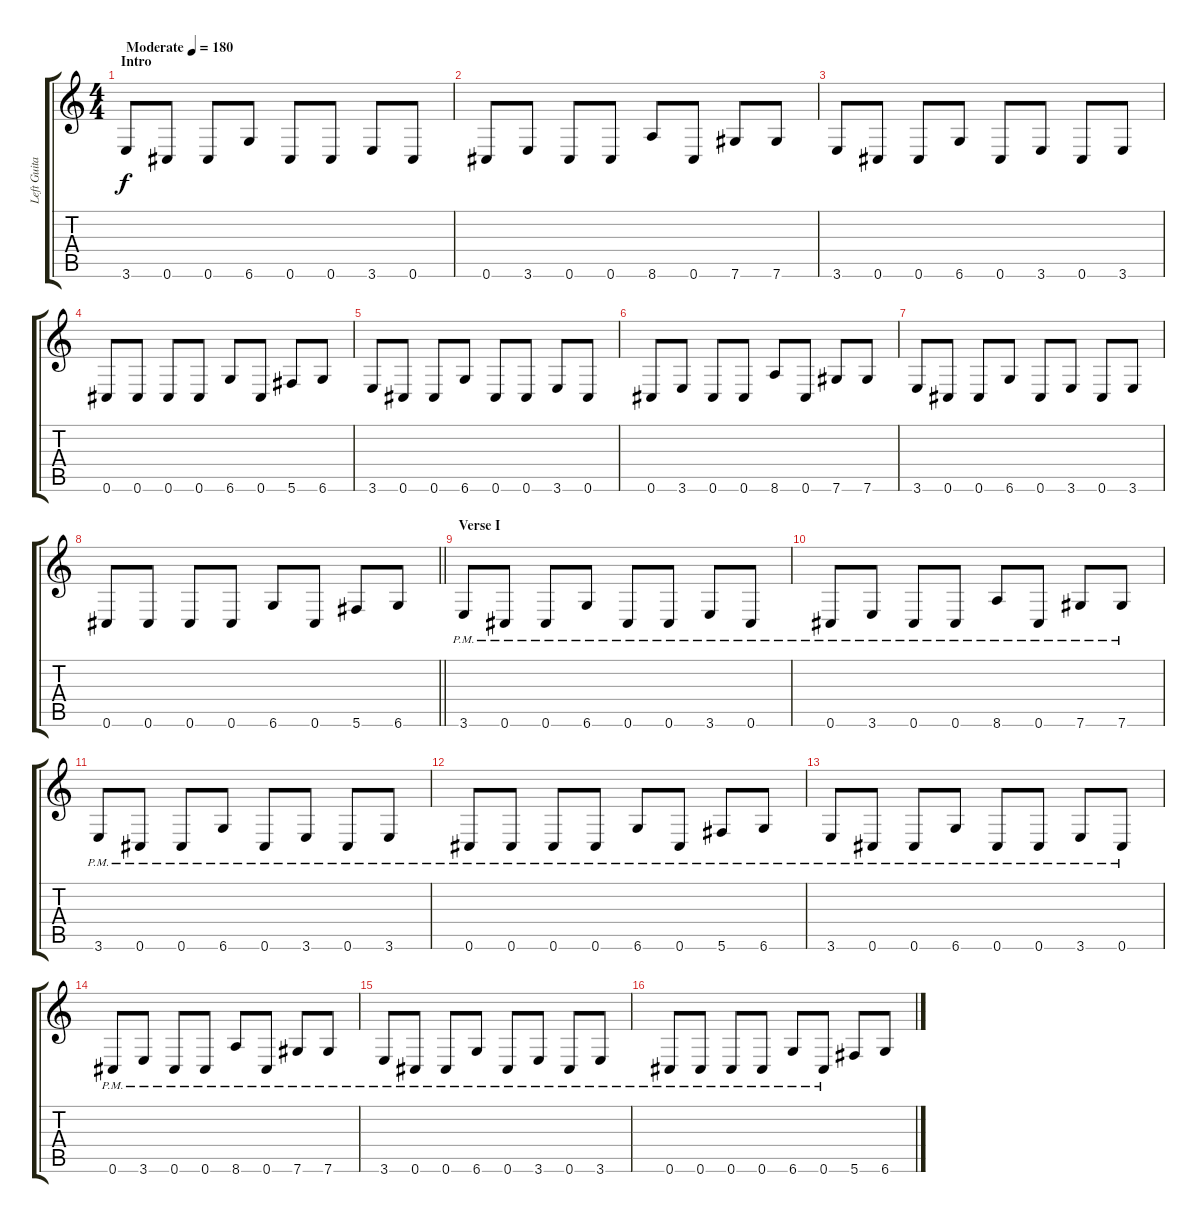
\track ("Left Guitar" "Left Guita") {instrument overdrivenguitar}
\staff {score tabs}
\tuning (Eb4 Bb3 Gb3 Db3 Ab2 Db2) {hide}
\ts (4 4)
\section ("" "Intro")
\tempo (180 "Moderate")
\clef g2
\ks c
3.6.8{dy f instrument overdrivenguitar} 0.6.8 0.6.8 6.6.8 0.6.8 0.6.8 3.6.8 0.6.8 |
0.6.8 3.6.8 0.6.8 0.6.8 8.6.8 0.6.8 7.6.8 7.6.8 |
3.6.8 0.6.8 0.6.8 6.6.8 0.6.8 3.6.8 0.6.8 3.6.8 |
0.6.8 0.6.8 0.6.8 0.6.8 6.6.8 0.6.8 5.6.8 6.6.8 |
3.6.8 0.6.8 0.6.8 6.6.8 0.6.8 0.6.8 3.6.8 0.6.8 |
0.6.8 3.6.8 0.6.8 0.6.8 8.6.8 0.6.8 7.6.8 7.6.8 |
3.6.8 0.6.8 0.6.8 6.6.8 0.6.8 3.6.8 0.6.8 3.6.8 |
\barLineRight lightlight
0.6.8 0.6.8 0.6.8 0.6.8 6.6.8 0.6.8 5.6.8 6.6.8 |
\section ("" "Verse I")
3.6{pm}.8 0.6{pm}.8 0.6{pm}.8 6.6{pm}.8 0.6{pm}.8 0.6{pm}.8 3.6{pm}.8 0.6{pm}.8 |
0.6{pm}.8 3.6{pm}.8 0.6{pm}.8 0.6{pm}.8 8.6{pm}.8 0.6{pm}.8 7.6{pm}.8 7.6{pm}.8 |
3.6{pm}.8 0.6{pm}.8 0.6{pm}.8 6.6{pm}.8 0.6{pm}.8 3.6{pm}.8 0.6{pm}.8 3.6{pm}.8 |
0.6{pm}.8 0.6{pm}.8 0.6{pm}.8 0.6{pm}.8 6.6{pm}.8 0.6{pm}.8 5.6{pm}.8 6.6{pm}.8 |
3.6{pm}.8 0.6{pm}.8 0.6{pm}.8 6.6{pm}.8 0.6{pm}.8 0.6{pm}.8 3.6{pm}.8 0.6{pm}.8 |
0.6{pm}.8 3.6{pm}.8 0.6{pm}.8 0.6{pm}.8 8.6{pm}.8 0.6{pm}.8 7.6{pm}.8 7.6{pm}.8 |
3.6{pm}.8 0.6{pm}.8 0.6{pm}.8 6.6{pm}.8 0.6{pm}.8 3.6{pm}.8 0.6{pm}.8 3.6{pm}.8 |
0.6{pm}.8 0.6{pm}.8 0.6{pm}.8 0.6{pm}.8 6.6{pm}.8 0.6{pm}.8 5.6.8 6.6.8
